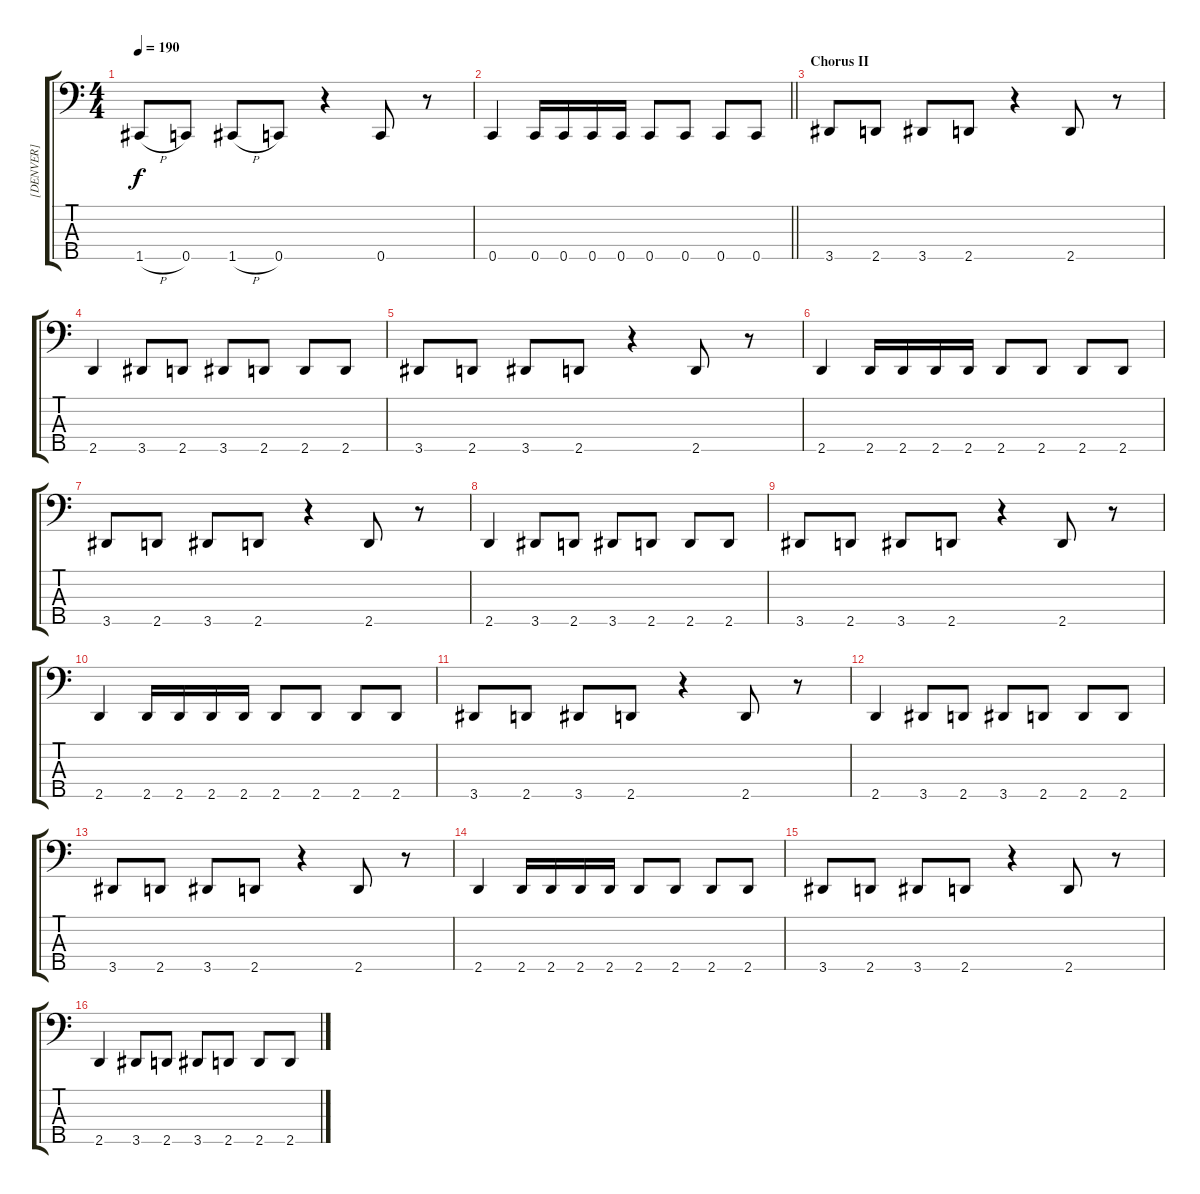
\track ("[DENVER]" "[DENVER]") {instrument electricbassfinger}
\staff {score tabs}
\tuning (G2 Eb2 Bb1 F1 C1) {hide}
\ts (4 4)
\tempo 190
\clef f4
\ks c
1.5{h}.8{dy f} 0.5.8 1.5{h}.8 0.5.8 r.4 0.5.8 r.8 |
\barLineRight lightlight
0.5.4 0.5.16 0.5.16 0.5.16 0.5.16 0.5.8 0.5.8 0.5.8 0.5.8 |
\section ("" "Chorus II")
3.5.8 2.5.8 3.5.8 2.5.8 r.4 2.5.8 r.8 |
2.5.4 3.5.8 2.5.8 3.5.8 2.5.8 2.5.8 2.5.8 |
3.5.8 2.5.8 3.5.8 2.5.8 r.4 2.5.8 r.8 |
2.5.4 2.5.16 2.5.16 2.5.16 2.5.16 2.5.8 2.5.8 2.5.8 2.5.8 |
3.5.8 2.5.8 3.5.8 2.5.8 r.4 2.5.8 r.8 |
2.5.4 3.5.8 2.5.8 3.5.8 2.5.8 2.5.8 2.5.8 |
3.5.8 2.5.8 3.5.8 2.5.8 r.4 2.5.8 r.8 |
2.5.4 2.5.16 2.5.16 2.5.16 2.5.16 2.5.8 2.5.8 2.5.8 2.5.8 |
3.5.8 2.5.8 3.5.8 2.5.8 r.4 2.5.8 r.8 |
2.5.4 3.5.8 2.5.8 3.5.8 2.5.8 2.5.8 2.5.8 |
3.5.8 2.5.8 3.5.8 2.5.8 r.4 2.5.8 r.8 |
2.5.4 2.5.16 2.5.16 2.5.16 2.5.16 2.5.8 2.5.8 2.5.8 2.5.8 |
3.5.8 2.5.8 3.5.8 2.5.8 r.4 2.5.8 r.8 |
2.5.4 3.5.8 2.5.8 3.5.8 2.5.8 2.5.8 2.5.8
